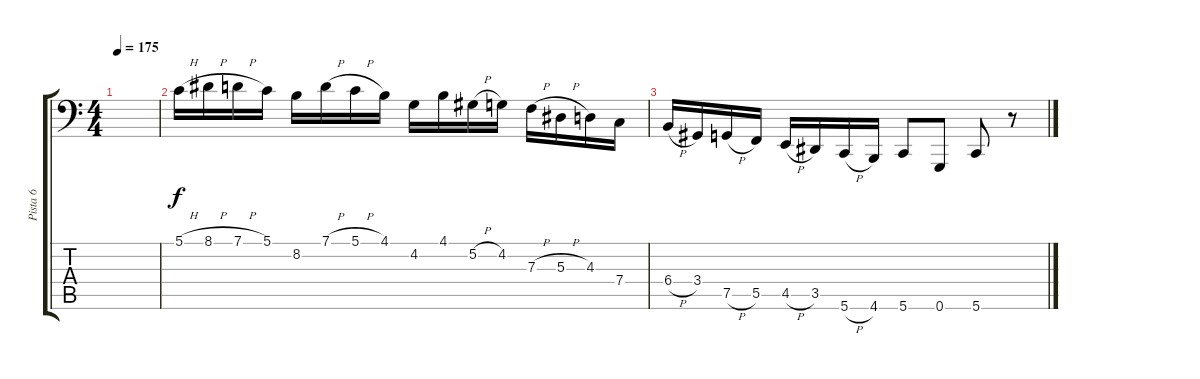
\track ("Pista 6" "Pista 6") {instrument lead2sawtooth}
\staff {score tabs}
\tuning (G3 Eb3 Bb2 F2 C2 G1) {hide}
\ts (4 4)
\tempo 175
\clef f4
\ks c
|
5.1{h}.16 8.1{h}.16 7.1{h}.16 5.1.16 8.2.16 7.1{h}.16 5.1{h}.16 4.1.16 4.2.16 4.1.16 5.2{h}.16 4.2.16 7.3{h}.16 5.3{h}.16 4.3.16 7.4.16 |
6.4{h}.16 3.4.16 7.5{h}.16 5.5.16 4.5{h}.16 3.5.16 5.6{h}.16 4.6.16 5.6.8 0.6.8 5.6.8 r.8
